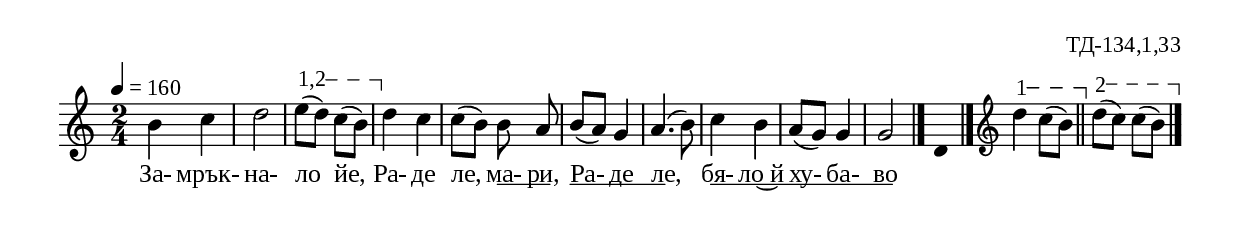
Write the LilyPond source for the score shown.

%{
TD_134_1_33
%}

\include "td-preamble.ly"

\score {
\relative c'' {
 \tempo 4 = 160
  \time 2/4
 b4 c | d2 | 
\varAB 
 e8\startTextSpan([ d]) c8([ b\stopTextSpan]) | 
 d4 c | c8([ b]) b8\noBeam a | b8([ a]) g4 | a4.( b8) | c4 b | a8([ g]) g4 | g2
 \bar "|."
 s4 \fixB d \fixC
 \bar "|."
 \endm
\varA
 d'4\startTextSpan c8([ b\stopTextSpan]) \bar "||"
 \varB 
 d8\startTextSpan([ c]) c8([ b\stopTextSpan]) 
 \bar "|."
}
\addlyrics { За- мрък- на- ло йе, Ра- де ле, 
ма- \startTextSpan ри, \stopTextSpan
Ра- \startTextSpan де ле, \stopTextSpan 
бя- \startTextSpan "ло~й" ху- ба- во \stopTextSpan }
%
\layout {
  indent = #0
  line-width = 190\mm
  ragged-right=##f
\context {
      \Lyrics
      \consists "Text_spanner_engraver"
      \override TextSpanner #'direction = #DOWN
      \override TextSpanner #'style = #'line    
      \override TextSpanner #'outside-staff-priority = ##f
      \override TextSpanner #'padding = #0.2 % sets the distance of the line from the lyrics
      \override TextSpanner #'bound-details =
      #`((left . ((Y . 0)
                  (padding . 0)
                  (attach-dir . ,LEFT)))
         (left-broken . ((end-on-note . #t)))
         (right . ((Y . 0)
                   (padding . 0)
                   (attach-dir . ,RIGHT))))
    }
  
}
%
\midi { 
	\context {
		\Score
		tempoWholesPerMinute = #(ly:make-moment 160 4)
		}
	}
}
%
\header{
  opus = "ТД-134,1,33"
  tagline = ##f
}


